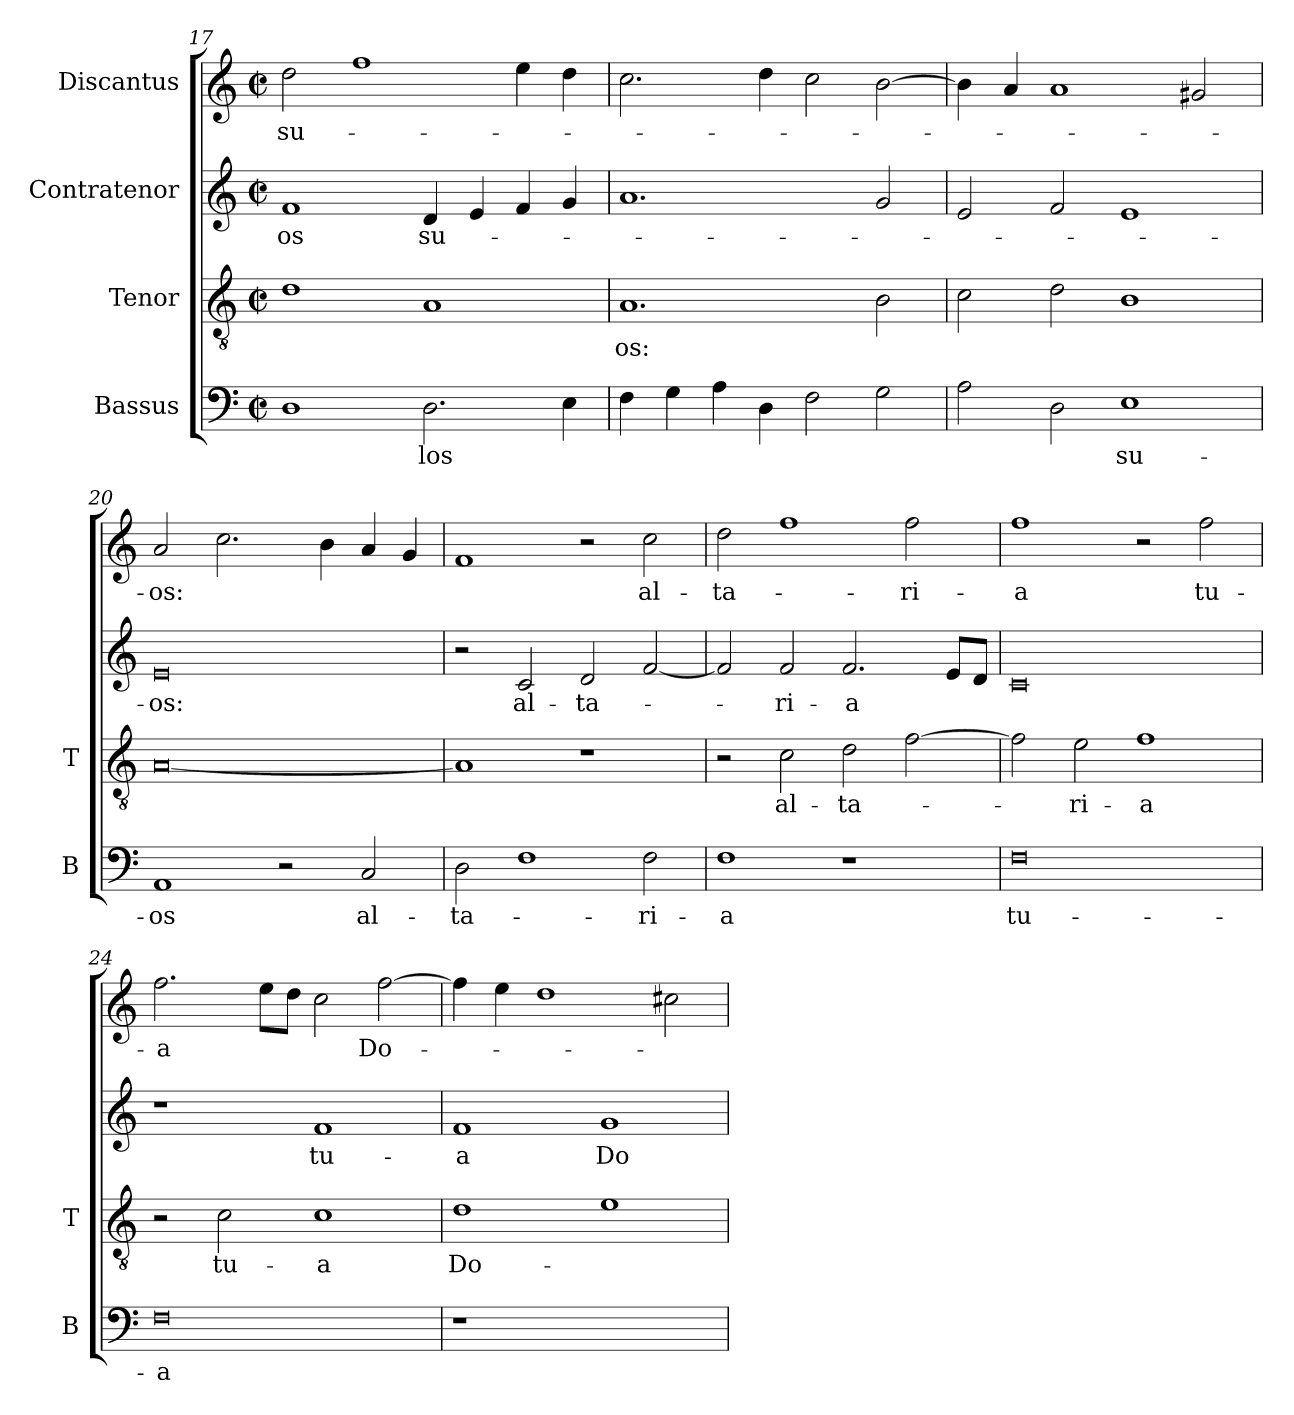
**kern	**text	**kern	**text	**kern	**text	**kern	**text
*part4	*part4	*part3	*part3	*part2	*part2	*part1	*part1
*staff4	*staff4	*staff3	*staff3	*staff2	*staff2	*staff1	*staff1
*I"Bassus	*	*I"Tenor	*	*I"Contratenor	*	*I"Discantus	*
*I'B	*	*I'T	*	*	*	*	*
*clefF4	*	*clefGv2	*	*clefG2	*	*clefG2	*
*k[]	*	*k[]	*	*k[]	*	*k[]	*
*C:	*	*C:	*	*C:	*	*C:	*
*M2/2	*	*M2/2	*	*M2/2	*	*M2/2	*
*met(c|)	*	*met(c|)	*	*met(c|)	*	*met(c|)	*
=17	=17	=17	=17	=17	=17	=17	=17
!	!	!	!	!	!LO:LY:b	!	!LO:LY:b
1D	.	1d	.	1f	-os	2dd\	su-
.	.	.	.	.	.	1ff	.
!	!LO:LY:b	!	!	!	!LO:LY:b	!	!
2.D\	-los	1A	.	4d/	su-	.	.
.	.	.	.	4e/	.	.	.
.	.	.	.	4f/	.	4ee\	.
4E\	.	.	.	4g/	.	4dd\	.
=18	=18	=18	=18	=18	=18	=18	=18
!	!	!	!LO:LY:b	!	!	!	!
4F\	.	1.A	-os:	1.a	.	2.cc\	.
4G\	.	.	.	.	.	.	.
4A\	.	.	.	.	.	.	.
4D\	.	.	.	.	.	4dd\	.
2F\	.	.	.	.	.	2cc\	.
2G\	.	2B\	.	2g/	.	[2b\	.
=19	=19	=19	=19	=19	=19	=19	=19
2A\	.	2c\	.	2e/	.	4b\]	.
.	.	.	.	.	.	4a/	.
2D\	.	2d\	.	2f/	.	1a	.
!	!LO:LY:b	!	!	!	!	!	!
1E	su-	1B	.	1e	.	.	.
.	.	.	.	.	.	2g#X/	.
=20	=20	=20	=20	=20	=20	=20	=20
!	!LO:LY:b	!	!	!	!LO:LY:b	!	!LO:LY:b
1AA	-os	[0A	.	0e	-os:	2a/	-os:
.	.	.	.	.	.	2.cc\	.
2r	.	.	.	.	.	.	.
.	.	.	.	.	.	4b\	.
!	!LO:LY:b	!	!	!	!	!	!
2C/	al-	.	.	.	.	4a/	.
.	.	.	.	.	.	4g/	.
!!LO:LB:g=z
=21	=21	=21	=21	=21	=21	=21	=21
!	!LO:LY:b	!	!	!	!	!	!
2D\	-ta-	1A]	.	2r	.	1f	.
!	!	!	!	!	!LO:LY:b	!	!
1F	.	.	.	2c/	al-	.	.
!	!	!	!	!	!LO:LY:b	!	!
.	.	1r	.	2d/	-ta-	2r	.
!	!LO:LY:b	!	!	!	!	!	!LO:LY:b
2F\	-ri-	.	.	[2f/	.	2cc\	al-
=22	=22	=22	=22	=22	=22	=22	=22
!	!LO:LY:b	!	!	!	!	!	!LO:LY:b
1F	-a	2r	.	2f/]	.	2dd\	-ta-
!	!	!	!LO:LY:b	!	!LO:LY:b	!	!
.	.	2c\	al-	2f/	-ri-	1ff	.
!	!	!	!LO:LY:b	!	!LO:LY:b	!	!
1r	.	2d\	-ta-	2.f/	-a	.	.
!	!	!	!	!	!	!	!LO:LY:b
.	.	[2f\	.	.	.	2ff\	-ri-
.	.	.	.	8e/L	.	.	.
.	.	.	.	8d/J	.	.	.
=23	=23	=23	=23	=23	=23	=23	=23
!	!LO:LY:b	!	!	!	!	!	!LO:LY:b
0F	tu-	2f\]	.	0c	.	1ff	-a
!	!	!	!LO:LY:b	!	!	!	!
.	.	2e\	-ri-	.	.	.	.
!	!	!	!LO:LY:b	!	!	!	!
.	.	1f	-a	.	.	2r	.
!	!	!	!	!	!	!	!LO:LY:b
.	.	.	.	.	.	2ff\	tu-
=24	=24	=24	=24	=24	=24	=24	=24
!	!LO:LY:b	!	!	!	!	!	!LO:LY:b
0F	-a	2r	.	1r	.	2.ff\	-a
!	!	!	!LO:LY:b	!	!	!	!
.	.	2c\	tu-	.	.	.	.
.	.	.	.	.	.	8ee\L	.
.	.	.	.	.	.	8dd\J	.
!	!	!	!LO:LY:b	!	!LO:LY:b	!	!
.	.	1c	-a	1f	tu-	2cc\	.
!	!	!	!	!	!	!	!LO:LY:b
.	.	.	.	.	.	[2ff\	Do-
=25	=25	=25	=25	=25	=25	=25	=25
!	!	!	!LO:LY:b	!	!LO:LY:b	!	!
1r	.	1d	Do-	1f	-a	4ff\]	.
.	.	.	.	.	.	4ee\	.
.	.	.	.	.	.	1dd	.
!	!	!	!	!	!LO:LY:b	!	!
1ryy	.	1e	.	1g	Do-	.	.
.	.	.	.	.	.	2cc#X\	.
=	=	=	=	=	=	=	=
*-	*-	*-	*-	*-	*-	*-	*-
